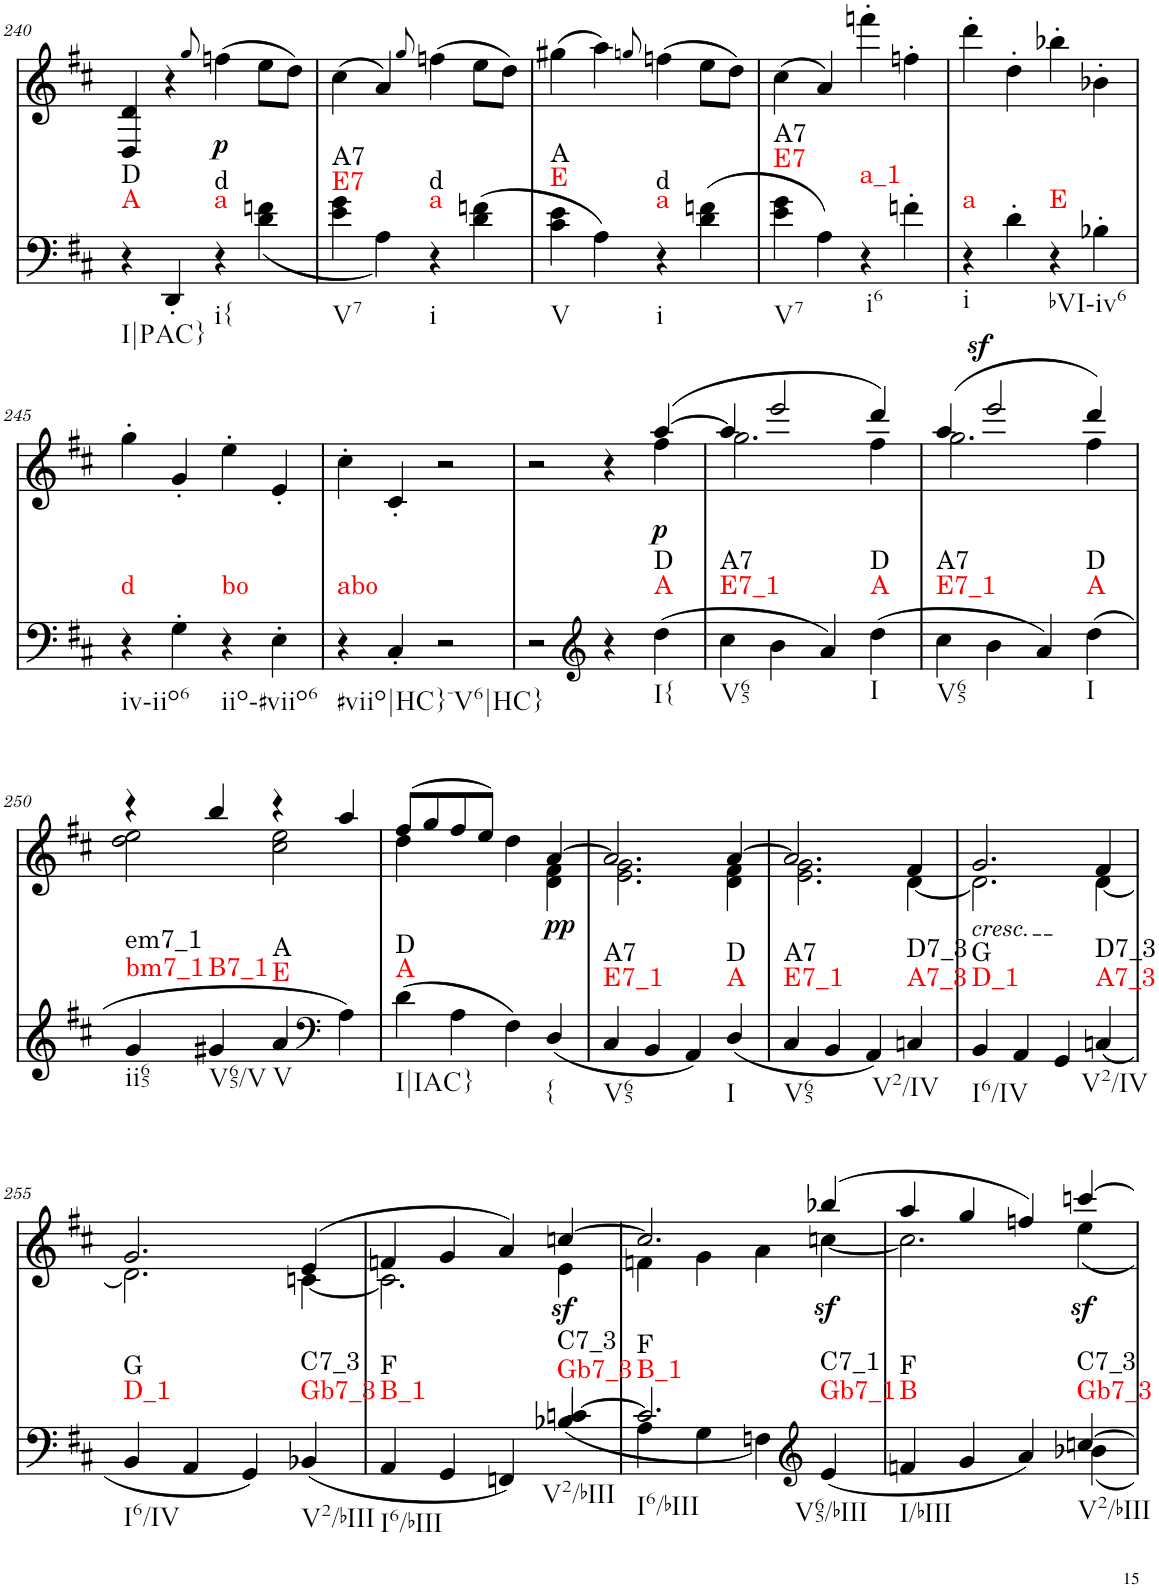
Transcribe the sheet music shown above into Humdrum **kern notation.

**kern	**harte	**kern	**text	**dynam
*part2	*part2	*part1	*part1	*part1
*staff2	*	*staff1	*staff1	*staff1
*I"piano	*	*I"piano	*	*
*I'Pno	*	*I'Pno	*	*
!!LO:PB:g=z
*clefF4	*	*clefG2	*	*
*k[f#c#]	*	*k[f#c#]	*	*
*M4/4	*	*M4/4	*	*
=240	=240	=240	=240	=240
!	!LO:H:n=1:kt=A	!	!	!
!	!LO:H:n=2:kt=D	!	!	!
4r	N N	4D/ 4d/	.	.
4DD'/	.	4r	.	.
.	.	8qgg/	.	.
!	!LO:H:n=1:kt=a	!	!LO:LY:b	!LO:DY:b
!	!LO:H:n=2:kt=d	!	!	!
4r	N N	(4ffn\	p	p
(<4d\ 4fn\	.	8ee\L	.	.
.	.	8dd\J)	.	.
=241	=241	=241	=241	=241
!	!LO:H:n=1:kt=E7	!	!	!
!	!LO:H:n=2:kt=A7	!	!	!
4e\ 4g\	N N	(4cc#\	.	.
4A\)	.	4a/)	.	.
.	.	8qgg/	.	.
!	!LO:H:n=1:kt=a	!	!	!
!	!LO:H:n=2:kt=d	!	!	!
4r	N N	(4ffn\	.	.
(4d\ 4fn\	.	8ee\L	.	.
.	.	8dd\J)	.	.
=242	=242	=242	=242	=242
!	!LO:H:n=1:kt=E	!	!	!
!	!LO:H:n=2:kt=A	!	!	!
4c#\ 4e\	N N	(4gg#X\	.	.
4A\)	.	4aa\)	.	.
.	.	8qggn/	.	.
!	!LO:H:n=1:kt=a	!	!	!
!	!LO:H:n=2:kt=d	!	!	!
4r	N N	(4ffn\	.	.
(4d\ 4fn\	.	8ee\L	.	.
.	.	8dd\J)	.	.
=243	=243	=243	=243	=243
!	!LO:H:n=1:kt=E7	!	!	!
!	!LO:H:n=2:kt=A7	!	!	!
4e\ 4g\	N N	(4cc#\	.	.
4A\)	.	4a/)	.	.
!	!LO:H:kt=a_1	!	!	!
4r	N	4fffn'\	.	.
4fn'\	.	4ffn'\	.	.
=244	=244	=244	=244	=244
!	!LO:H:kt=a	!	!	!
4r	N	4ddd'\	.	.
4d'\	.	4dd'\	.	.
!	!LO:H:kt=E	!	!	!
4r	N	4bb-X'\	.	.
4B-X'\	.	4b-X'\	.	.
!!LO:LB:g=z
=245	=245	=245	=245	=245
!	!LO:H:kt=d	!	!	!
4r	N	4gg'\	.	.
4G'\	.	4g'/	.	.
!	!LO:H:kt=bo	!	!	!
4r	N	4ee'\	.	.
4E'\	.	4e'/	.	.
=246	=246	=246	=246	=246
!	!LO:H:kt=abo	!	!	!
4r	N	4cc#'\	.	.
4C#'/	.	4c#'/	.	.
2r	.	2r	.	.
=247	=247	=247	=247	=247
*	*	*^	*	*
2r	.	2r	2.ryy	.	.
*clefG2	*	*	*	*	*
4r	.	4r	.	.	.
!	!LO:H:n=1:kt=A	!	!	!LO:LY:b	!LO:DY:b
!	!LO:H:n=2:kt=D	!	!	!	!
(4dd\	N N	([4aa/	4ff#\	p	p
=248	=248	=248	=248	=248	=248
!	!LO:H:n=1:kt=E7_1	!	!	!	!
!	!LO:H:n=2:kt=A7	!	!	!	!
4cc#\	N N	4aa/]	2.gg\	.	.
4b\	.	2eee/	.	.	.
4a/)	.	.	.	.	.
!	!LO:H:n=1:kt=A	!	!	!	!
!	!LO:H:n=2:kt=D	!	!	!	!
(4dd\	N N	4ddd/)	4ff#\	.	.
=249	=249	=249	=249	=249	=249
!	!LO:H:n=1:kt=E7_1	!	!	!	!
!	!LO:H:n=2:kt=A7	!	!	!	!
4cc#\	N N	(4aa/	2.gg\	.	.
!	!	!	!	!	!LO:DY:a
4b\	.	2eee/	.	.	sf
4a/)	.	.	.	.	.
!	!LO:H:n=1:kt=A	!	!	!	!
!	!LO:H:n=2:kt=D	!	!	!	!
(4dd\	N N	4ddd/)	4ff#\	.	.
!!LO:LB:g=z	!!
=250	=250	=250	=250	=250	=250
!	!LO:H:n=1:kt=bm7_1	!	!	!	!
!	!LO:H:n=2:kt=em7_1	!	!	!	!
4g/	N N	4r	2dd\ 2ee\	.	.
!	!LO:H:kt=B7_1	!	!	!	!
4g#X/	N	4bb/	.	.	.
!	!LO:H:n=1:kt=E	!	!	!	!
!	!LO:H:n=2:kt=A	!	!	!	!
4a/	N N	4r	2cc#\ 2ee\	.	.
*clefF4	*	*	*	*	*
4A\)	.	4aa/	.	.	.
=251	=251	=251	=251	=251	=251
!	!LO:H:n=1:kt=A	!	!	!	!
!	!LO:H:n=2:kt=D	!	!	!	!
(4d\	N N	(8ff#/L	4dd\	.	.
.	.	8gg/	.	.	.
4A\	.	8ff#/	2ryy	.	.
.	.	8ee/J)	.	.	.
4F#\)	.	4dd\	.	.	.
!	!LO:H:kt={	!	!	!	!LO:DY:b
(4D/	N	[4a/	4d\ 4f#\	.	pp
=252	=252	=252	=252	=252	=252
!	!LO:H:n=1:kt=E7_1	!	!	!	!
!	!LO:H:n=2:kt=A7	!	!	!	!
4C#/	N N	2.a/]	2.e\ 2.g\	.	.
4BB/	.	.	.	.	.
4AA/)	.	.	.	.	.
!	!LO:H:n=1:kt=A	!	!	!	!
!	!LO:H:n=2:kt=D	!	!	!	!
(4D/	N N	[4a/	4d\ 4f#\	.	.
=253	=253	=253	=253	=253	=253
!	!LO:H:n=1:kt=E7_1	!	!	!	!
!	!LO:H:n=2:kt=A7	!	!	!	!
4C#/	N N	2.a/]	2.e\ 2.g\	.	.
4BB/	.	.	.	.	.
4AA/)	.	.	.	.	.
!	!LO:H:n=1:kt=A7_3	!	!	!	!
!	!LO:H:n=2:kt=D7_3	!	!	!	!
4Cn/	N N	4f#/	[4d\	.	.
=254	=254	=254	=254	=254	=254
!	!LO:H:n=1:kt=D_1	!LO:TX:b:i:t=cresc.	!	!	!
!	!LO:H:n=2:kt=G	!	!	!	!
4BB/	N N	2.g/	2.d\]	.	.
4AA/	.	.	.	.	.
4GG/	.	.	.	.	.
!	!LO:H:n=1:kt=A7_3	!	!	!LO:LY:b	!
!	!LO:H:n=2:kt=D7_3	!	!	!	!
(4Cn/	N N	4f#/	[4d\	<	.
!!LO:LB:g=z	!!
=255	=255	=255	=255	=255	=255
!	!LO:H:n=1:kt=D_1	!	!	!	!
!	!LO:H:n=2:kt=G	!	!	!	!
4BB/	N N	2.g/	2.d\]	.	.
4AA/	.	.	.	.	.
4GG/)	.	.	.	.	.
!	!LO:H:n=1:kt=Gb7_3	!	!	!	!
!	!LO:H:n=2:kt=C7_3	!	!	!	!
(4BB-X/	N N	(4e/	[4cn\	.	.
=256	=256	=256	=256	=256	=256
*^	*	*	*	*	*
!	!	!LO:H:n=1:kt=B_1	!	!	!	!
!	!	!LO:H:n=2:kt=F	!	!	!	!
2.ryy	4AA/	N N	4fn/	2.c\]	.	.
.	4GG/	.	4g/	.	.	.
.	4FFn/)	.	4a/)	.	.	.
!	!	!LO:H:n=1:kt=Gb7_3	!	!	!	!LO:DY:b
!	!	!LO:H:n=2:kt=C7_3	!	!	!	!
(<4B-X/	[>4cn/	N N	[4ccn/	4e\	.	sf
=257	=257	=257	=257	=257	=257	=257
!	!	!LO:H:n=1:kt=B_1	!	!	!	!
!	!	!LO:H:n=2:kt=F	!	!	!	!
2.c/]	4A\	N N	2.cc/]	4fn\	.	.
.	4G\	.	.	4g\	.	.
.	4Fn\)	.	.	4a\	.	.
*clefG2	*	*	*	*	*	*
!	!	!LO:H:n=1:kt=Gb7_1	!	!	!	!LO:DY:b
!	!	!LO:H:n=2:kt=C7_1	!	!	!	!
4ryy	(4e/	N N	(4bb-X/	[4ccn\	.	sf
=258	=258	=258	=258	=258	=258	=258
!	!	!LO:H:n=1:kt=B	!	!	!	!
!	!	!LO:H:n=2:kt=F	!	!	!	!
4fn/	2.ryy	N N	4aa/	2.cc\]	.	.
4g/	.	.	4gg/	.	.	.
4a/)	.	.	4ffn/)	.	.	.
!	!	!LO:H:n=1:kt=Gb7_3	!	!	!	!LO:DY:b
!	!	!LO:H:n=2:kt=C7_3	!	!	!	!
[4ccn/	4b-X\	N N	[4cccn/	4ee\	.	sf
*v	*v	*	*	*	*	*
*	*	*v	*v	*	*
=	=	=	=	=
*-	*-	*-	*-	*-
